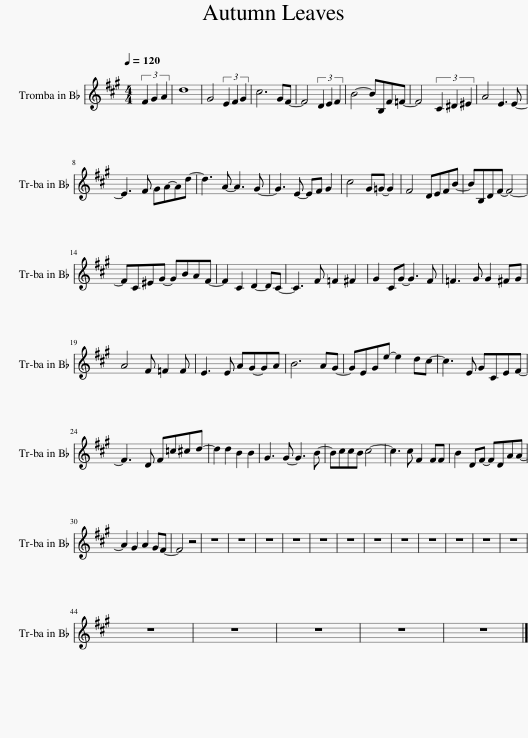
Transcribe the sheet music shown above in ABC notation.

X:1
%%score 1 2
L:1/8
Q:1/4=120
M:4/4
I:linebreak $
K:G
V:1 treble
V:2 treble transpose=-2
V:1
 (3E2 F2 G2 | c8 | z8 | z8 | z8 | %5
 z8 | z8 | z8 |$ z8 | z8 | %10
 z8 | z8 | z8 | z8 |$ z8 | %15
 z8 | z8 | z8 | z8 |$ z8 | %20
 z8 | z8 | z8 | z8 |$ z8 | %25
 z8 | z8 | z8 | z8 | z8 |$ %30
 z8 | z8 | z8 | z8 | z8 | %35
 z8 | z8 | z8 | z8 | z8 | %40
 z8 | z8 | z8 | z8 |$ z8 | %45
 z8 | z8 | z8 | z8 |] %49
V:2
[K:A] (3F2 G2 A2 | d8 | G4 (3E2 F2 G2 | c6 GF- | F4 (3D2 E2 F2 | %5
 B4- BB,F=F- | F4 (3C2 ^D2 ^E2 | A4 E3 E- |$ E3 F GA-Ad- | d3 A- A3 G- | %10
 G3 E- EF G2 | c4 G=G- G2 | F4 DEFB- | BB,DF- F4- |$ FC^EG- GBAF- | %15
 F2 C2 D2- DC- | C3 F =F2 ^F2 | G2 CG- G3 F | =F3 G G2 ^FG |$ A4 F =F2 F | %20
 E3 E AG-GA | B6 AG- | GEGe- e2 dc- | c3 E GCEF- |$ F3 D F=c^cd- | %25
 d2 d2 B2 B2 | G3 G- G3 B- | BccB c4- | c3 c F2 FF | B2 DF- FDAA- |$ %30
 A2 G2 A2 GF- | F4 z4 | z8 | z8 | z8 | %35
 z8 | z8 | z8 | z8 | z8 | %40
 z8 | z8 | z8 | z8 |$ z8 | %45
 z8 | z8 | z8 | z8 |] %49
